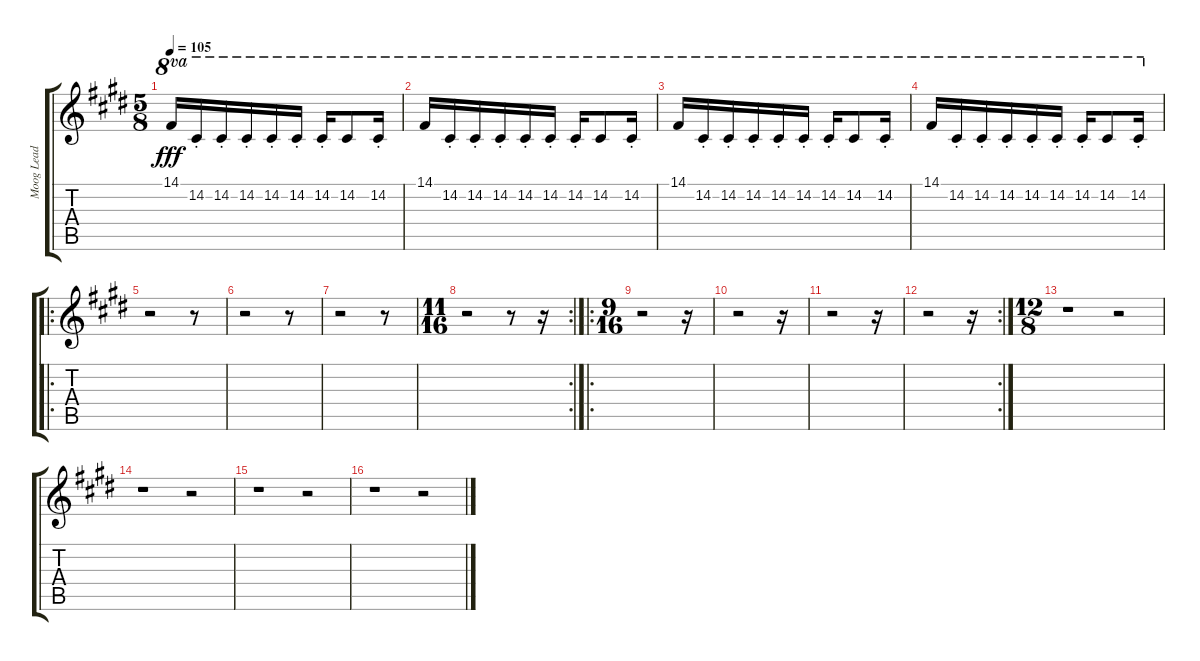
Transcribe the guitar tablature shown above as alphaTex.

\track ("Moog Lead" "Moog Lead") {instrument lead4chiff}
\staff {score tabs}
\tuning (E4 B3 G3 D3 A2 E2) {hide}
\ts (5 8)
\tempo 105
\clef g2
\ks e
14.1.16{ot 8va dy fff instrument lead4chiff} 14.2{st}.16{ot 8va} 14.2{st}.16{ot 8va} 14.2{st}.16{ot 8va} 14.2{st}.16{ot 8va} 14.2{st}.16{ot 8va} 14.2{st}.16{ot 8va} 14.2.8{ot 8va} 14.2{st}.16{ot 8va} |
\ks c#minor
14.1.16{ot 8va} 14.2{st}.16{ot 8va} 14.2{st}.16{ot 8va} 14.2{st}.16{ot 8va} 14.2{st}.16{ot 8va} 14.2{st}.16{ot 8va} 14.2{st}.16{ot 8va} 14.2.8{ot 8va} 14.2{st}.16{ot 8va} |
14.1.16{ot 8va} 14.2{st}.16{ot 8va} 14.2{st}.16{ot 8va} 14.2{st}.16{ot 8va} 14.2{st}.16{ot 8va} 14.2{st}.16{ot 8va} 14.2{st}.16{ot 8va} 14.2.8{ot 8va} 14.2{st}.16{ot 8va} |
14.1.16{ot 8va} 14.2{st}.16{ot 8va} 14.2{st}.16{ot 8va} 14.2{st}.16{ot 8va} 14.2{st}.16{ot 8va} 14.2{st}.16{ot 8va} 14.2{st}.16{ot 8va} 14.2.8{ot 8va} 14.2{st}.16{ot 8va} |
\ro
\ks e
r.2 r.8 |
\ks c#minor
r.2 r.8 |
r.2 r.8 |
\rc 2
\ts (11 16)
r.2 r.8 r.16 |
\ro
\ts (9 16)
\ks e
r.2 r.16 |
\ks c#minor
r.2 r.16 |
r.2 r.16 |
\rc 2
r.2 r.16 |
\ts (12 8)
\ks e
r.1 r.2 |
\ks c#minor
r.1 r.2 |
\ks e
r.1 r.2 |
\ks c#minor
r.1 r.2
